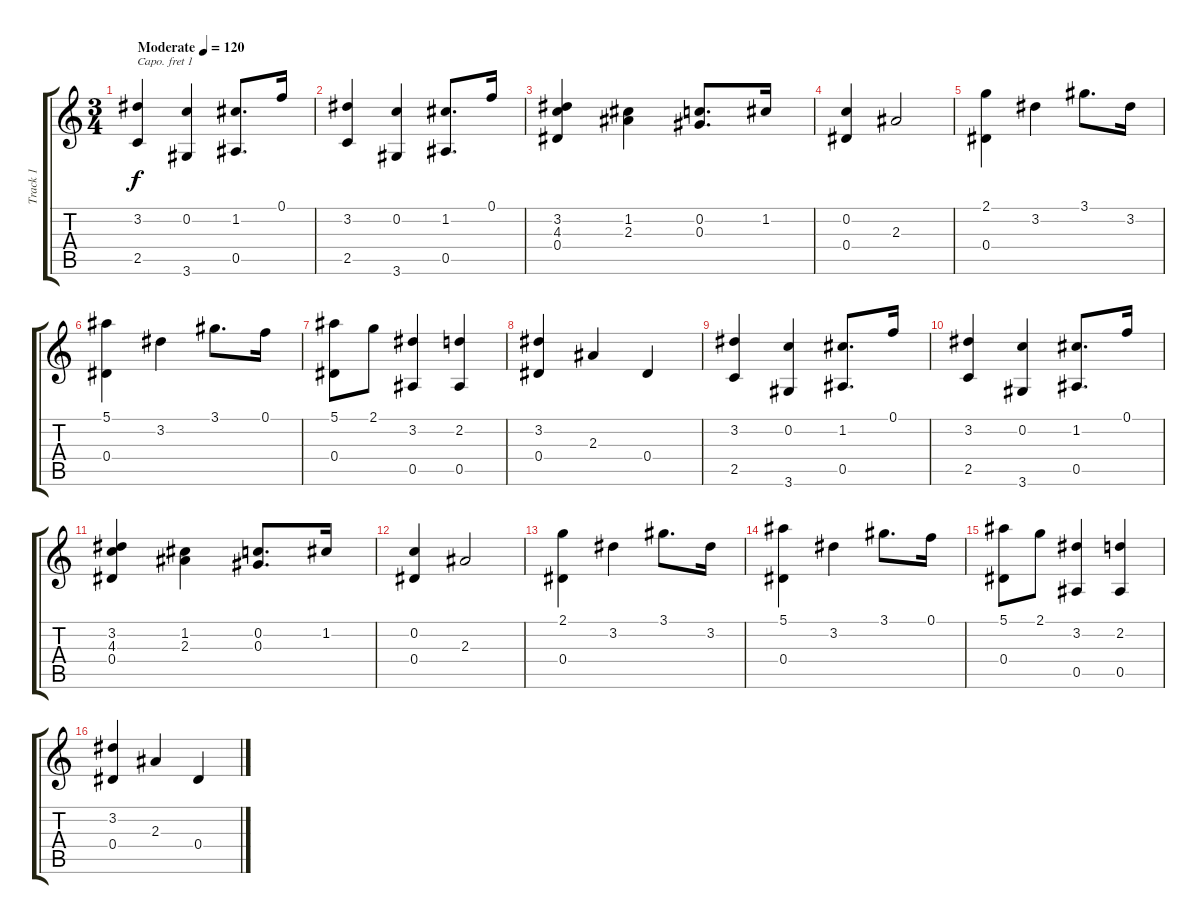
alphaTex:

\track ("Track 1" "Track 1") {instrument acousticguitarsteel}
\staff {score tabs}
\capo 1
\tuning (E4 B3 G3 D3 A2 E2) {hide}
\ts (3 4)
\tempo (120 "Moderate")
\clef g2
\ks c
(3.2 2.5).4{dy f instrument acousticguitarsteel} (0.2 3.6).4 (1.2 0.5).8{d} 0.1.16 |
(3.2 2.5).4 (0.2 3.6).4 (1.2 0.5).8{d} 0.1.16 |
(3.2 4.3 0.4).4 (1.2 2.3).4 (0.2 0.3).8{d} 1.2.16 |
(0.2 0.4).4 2.3.2 |
(2.1 0.4).4 3.2.4 3.1.8{d} 3.2.16 |
(5.1 0.4).4 3.2.4 3.1.8{d} 0.1.16 |
(5.1 0.4).8 2.1.8 (3.2 0.5).4 (2.2 0.5).4 |
(3.2 0.4).4 2.3.4 0.4.4 |
(3.2 2.5).4 (0.2 3.6).4 (1.2 0.5).8{d} 0.1.16 |
(3.2 2.5).4 (0.2 3.6).4 (1.2 0.5).8{d} 0.1.16 |
(3.2 4.3 0.4).4 (1.2 2.3).4 (0.2 0.3).8{d} 1.2.16 |
(0.2 0.4).4 2.3.2 |
(2.1 0.4).4 3.2.4 3.1.8{d} 3.2.16 |
(5.1 0.4).4 3.2.4 3.1.8{d} 0.1.16 |
(5.1 0.4).8 2.1.8 (3.2 0.5).4 (2.2 0.5).4 |
(3.2 0.4).4 2.3.4 0.4.4
